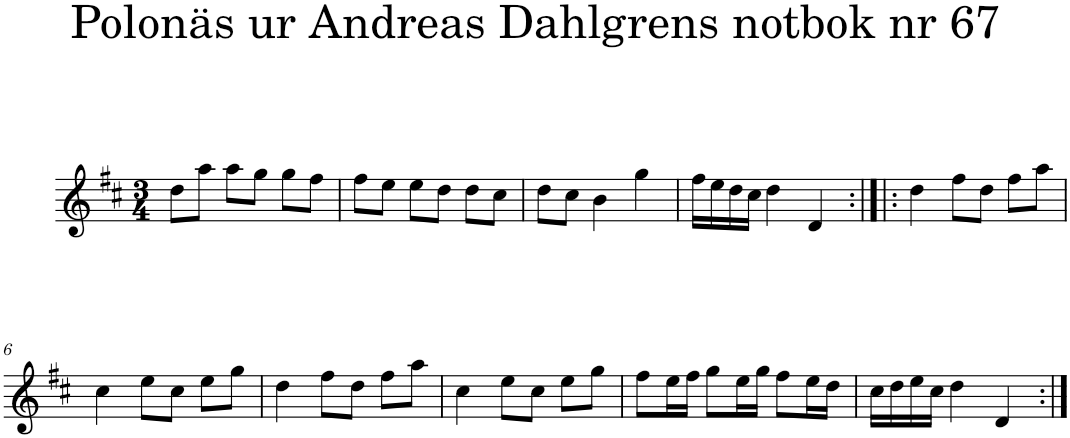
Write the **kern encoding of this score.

**kern
*part1
*staff1
*I"Piano
*I'Pno
*clefG2
*k[f#c#]
*D:
*M3/4
=1
8dd\L
8aa\J
8aa\L
8gg\J
8gg\L
8ff#\J
=2
8ff#\L
8ee\J
8ee\L
8dd\J
8dd\L
8cc#\J
=3
8dd\L
8cc#\J
4b\
4gg\
=4
16ff#\LL
16ee\
16dd\
16cc#\JJ
4dd\
4d/
=5:|!|:
4dd\
8ff#\L
8dd\J
8ff#\L
8aa\J
!!LO:LB:g=z
=6
4cc#\
8ee\L
8cc#\J
8ee\L
8gg\J
=7
4dd\
8ff#\L
8dd\J
8ff#\L
8aa\J
=8
4cc#\
8ee\L
8cc#\J
8ee\L
8gg\J
=9
8ff#\L
16ee\L
16ff#\JJ
8gg\L
16ee\L
16gg\JJ
8ff#\L
16ee\L
16dd\JJ
=10
16cc#\LL
16dd\
16ee\
16cc#\JJ
4dd\
4d/
=:|!
*-
